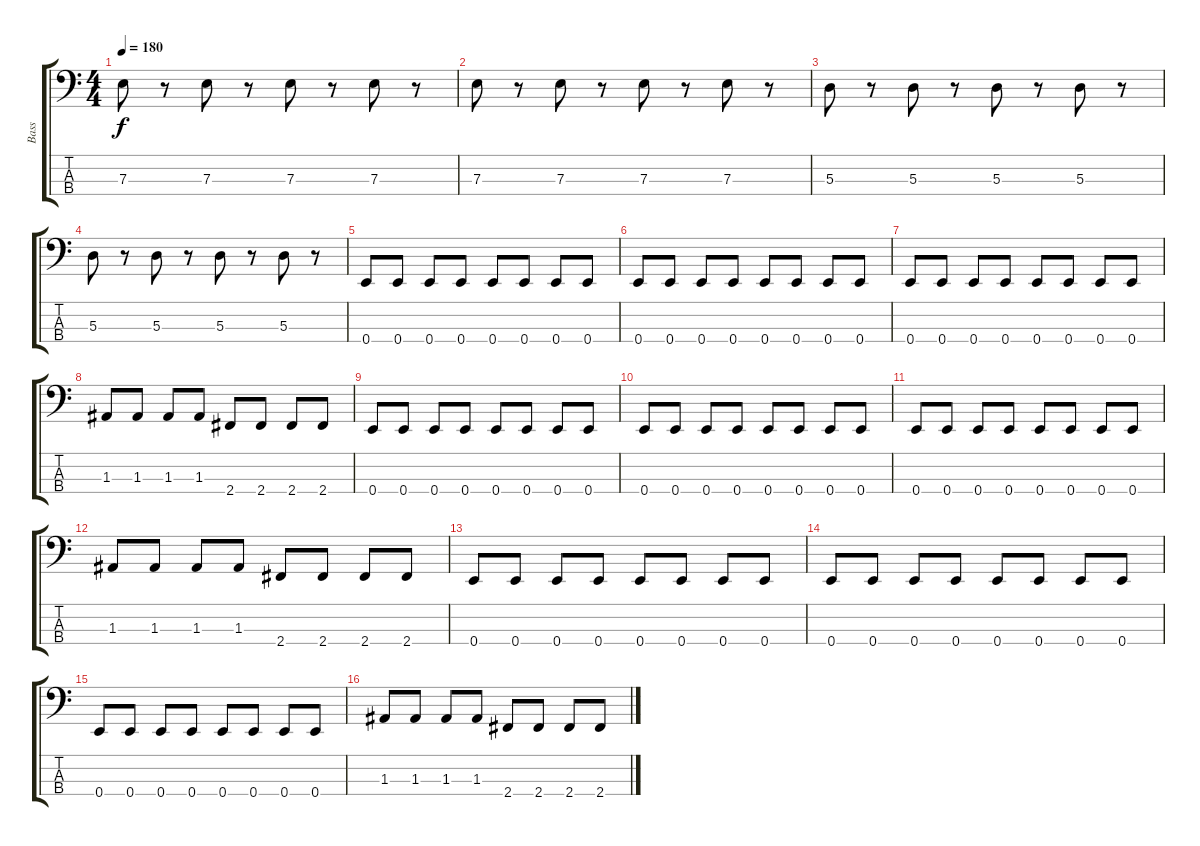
\track ("Bass" "Bass") {instrument electricbasspick}
\staff {score tabs}
\tuning (G2 D2 A1 E1) {hide}
\ts (4 4)
\tempo 180
\clef f4
\ks c
7.3.8{dy f} r.8 7.3.8 r.8 7.3.8 r.8 7.3.8 r.8 |
7.3.8 r.8 7.3.8 r.8 7.3.8 r.8 7.3.8 r.8 |
5.3.8 r.8 5.3.8 r.8 5.3.8 r.8 5.3.8 r.8 |
5.3.8 r.8 5.3.8 r.8 5.3.8 r.8 5.3.8 r.8 |
0.4.8 0.4.8 0.4.8 0.4.8 0.4.8 0.4.8 0.4.8 0.4.8 |
0.4.8 0.4.8 0.4.8 0.4.8 0.4.8 0.4.8 0.4.8 0.4.8 |
0.4.8 0.4.8 0.4.8 0.4.8 0.4.8 0.4.8 0.4.8 0.4.8 |
1.3.8 1.3.8 1.3.8 1.3.8 2.4.8 2.4.8 2.4.8 2.4.8 |
0.4.8 0.4.8 0.4.8 0.4.8 0.4.8 0.4.8 0.4.8 0.4.8 |
0.4.8 0.4.8 0.4.8 0.4.8 0.4.8 0.4.8 0.4.8 0.4.8 |
0.4.8 0.4.8 0.4.8 0.4.8 0.4.8 0.4.8 0.4.8 0.4.8 |
1.3.8 1.3.8 1.3.8 1.3.8 2.4.8 2.4.8 2.4.8 2.4.8 |
0.4.8 0.4.8 0.4.8 0.4.8 0.4.8 0.4.8 0.4.8 0.4.8 |
0.4.8 0.4.8 0.4.8 0.4.8 0.4.8 0.4.8 0.4.8 0.4.8 |
0.4.8 0.4.8 0.4.8 0.4.8 0.4.8 0.4.8 0.4.8 0.4.8 |
1.3.8 1.3.8 1.3.8 1.3.8 2.4.8 2.4.8 2.4.8 2.4.8
